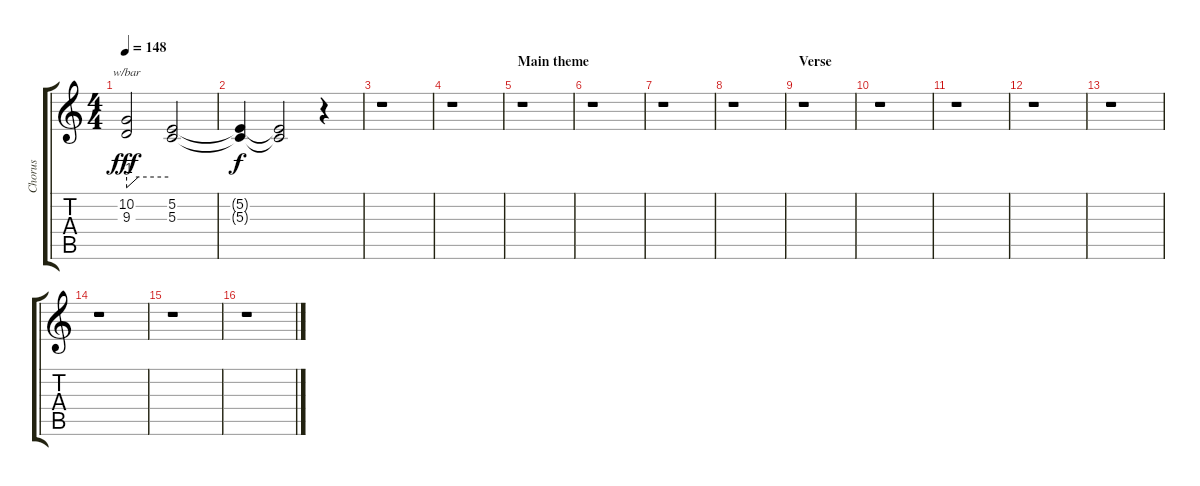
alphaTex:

\track ("Chorus" "Chorus") {instrument lead6voice}
\staff {score tabs}
\tuning (E4 B3 G3 D3 A2 E2) {hide}
\ts (4 4)
\tempo 148
\clef g2
\ks c
(10.2 9.3).2{tbe (custom default 0 -4 17 0 60 0) dy fff} (5.2 5.3).2 |
(5.2{t} 5.3{t}).4{dy f} (5.2{t} 5.3{t}).2 r.4 |
r.1 |
r.1 |
\section ("" "Main theme")
r.1 |
r.1 |
r.1 |
r.1 |
\section ("" "Verse")
r.1 |
r.1 |
r.1 |
r.1 |
r.1 |
r.1 |
r.1 |
r.1
